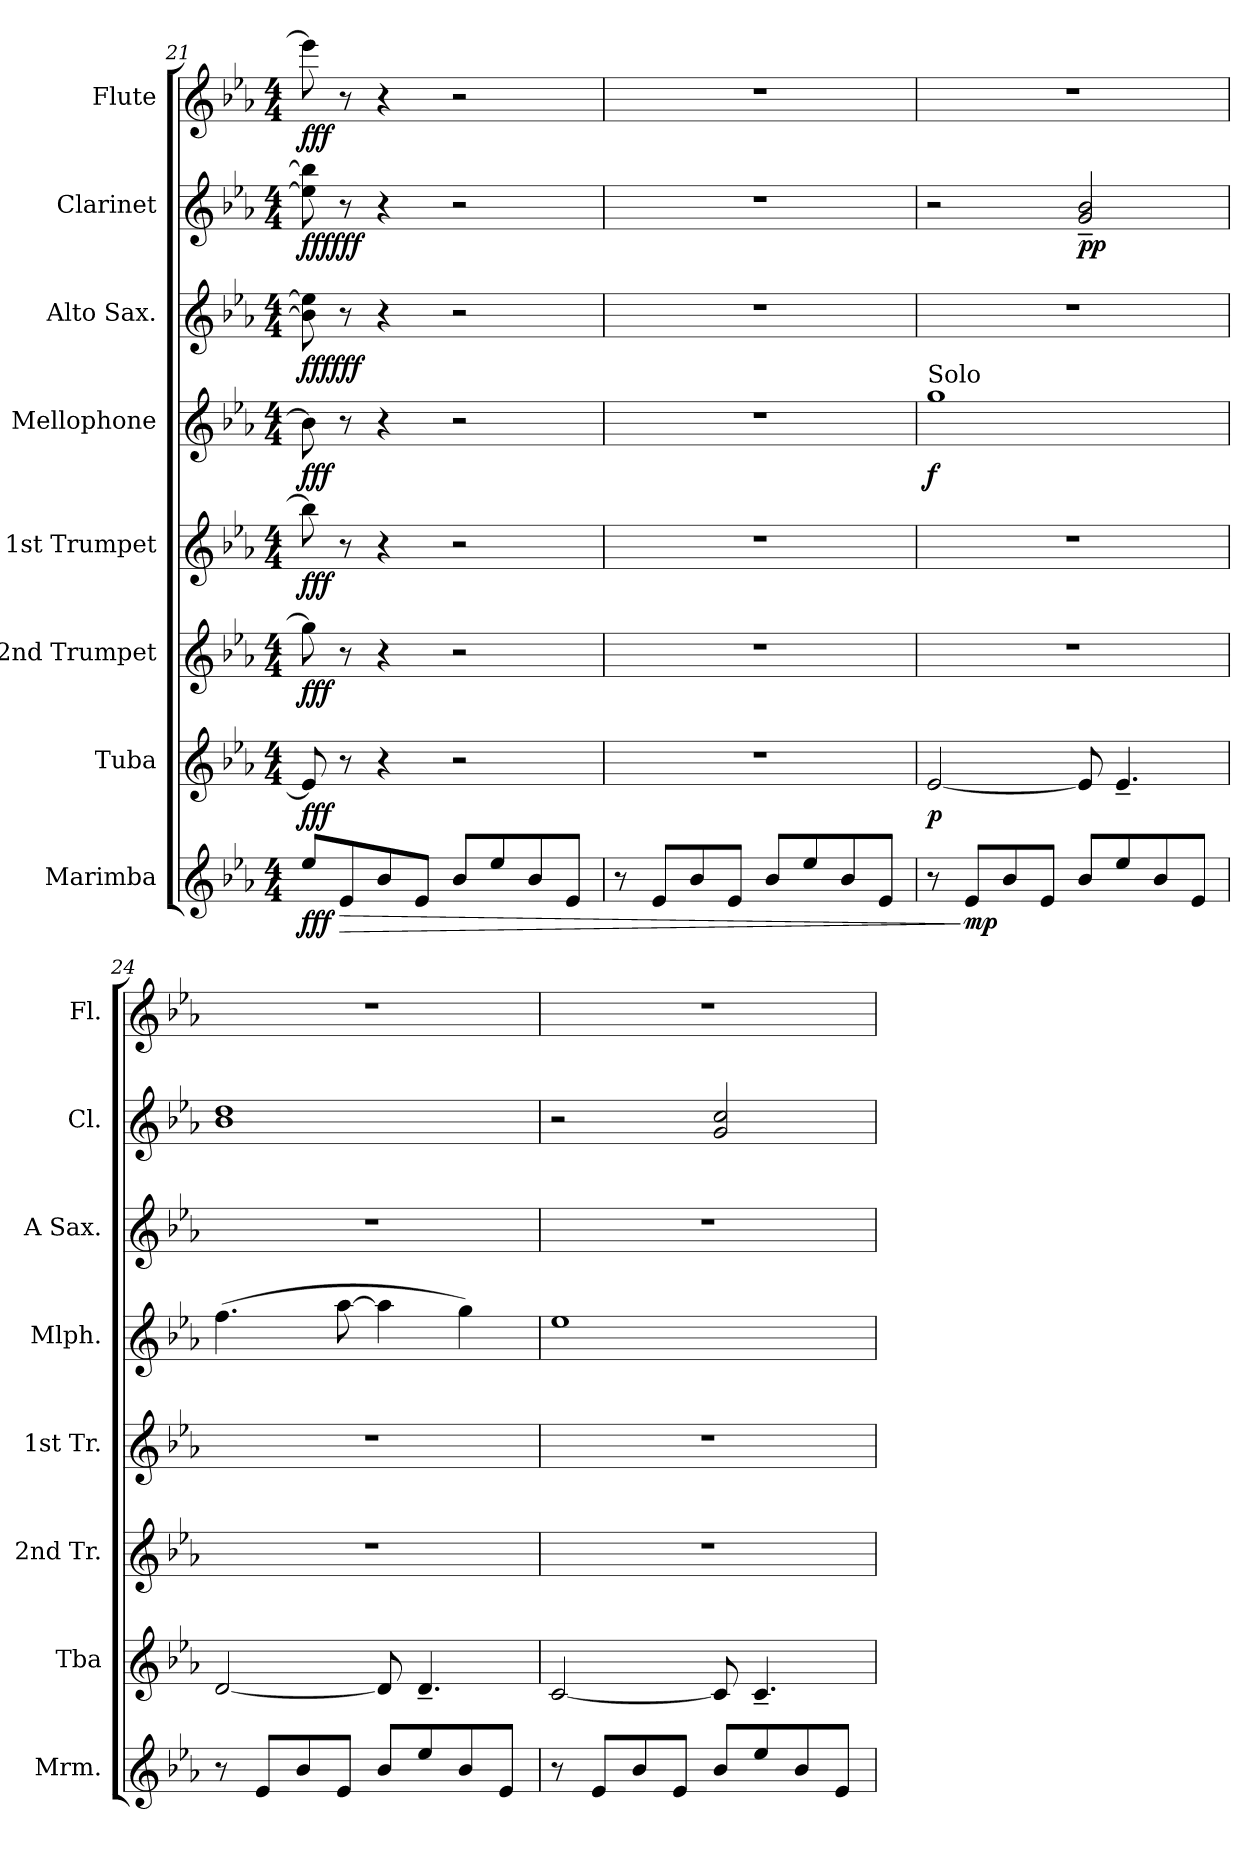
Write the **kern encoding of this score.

**kern	**dynam	**kern	**dynam	**kern	**dynam	**kern	**dynam	**kern	**dynam	**kern	**dynam	**kern	**dynam	**kern	**dynam
*part8	*part8	*part7	*part7	*part6	*part6	*part5	*part5	*part4	*part4	*part3	*part3	*part2	*part2	*part1	*part1
*staff8	*staff8	*staff7	*staff7	*staff6	*staff6	*staff5	*staff5	*staff4	*staff4	*staff3	*staff3	*staff2	*staff2	*staff1	*staff1
*I"Marimba	*	*I"Tuba	*	*I"2nd Trumpet	*	*I"1st Trumpet	*	*I"Mellophone	*	*I"Alto Sax.	*	*I"Clarinet	*	*I"Flute	*
*I'Mrm.	*	*I'Tba	*	*I'2nd Tr.	*	*I'1st Tr.	*	*I'Mlph.	*	*I'A Sax.	*	*I'Cl.	*	*I'Fl.	*
*clefG2	*	*clefG2	*	*clefG2	*	*clefG2	*	*clefG2	*	*clefG2	*	*clefG2	*	*clefG2	*
*k[b-e-a-]	*	*k[b-e-a-]	*	*k[b-e-a-]	*	*k[b-e-a-]	*	*k[b-e-a-]	*	*k[b-e-a-]	*	*k[b-e-a-]	*	*k[b-e-a-]	*
*M4/4	*	*M4/4	*	*M4/4	*	*M4/4	*	*M4/4	*	*M4/4	*	*M4/4	*	*M4/4	*
=21	=21	=21	=21	=21	=21	=21	=21	=21	=21	=21	=21	=21	=21	=21	=21
!	!LO:DY:b	!	!LO:DY:b	!	!LO:DY:b	!	!LO:DY:b	!	!LO:DY:b	!	!LO:DY:b	!	!	!	!
!	!	!	!	!	!	!	!	!	!	!	!LO:DY:n=1:b	!	!LO:DY:b	!	!
!	!	!	!	!	!	!	!	!	!	!	!	!	!LO:DY:n=1:b	!	!LO:DY:b
8ee-/L	fff	8e-/]	fff	8gg\]	fff	8bb-\]	fff	8b-\]	fff	8b-\] 8ee-\]	fff fff	8ee-\] 8bb-\]	fff fff	8eee-\]	fff
!	!LO:HP:b	!	!	!	!	!	!	!	!	!	!	!	!	!	!
8e-/	>	8r	.	8r	.	8r	.	8r	.	8r	.	8r	.	8r	.
8b-/	.	4r	.	4r	.	4r	.	4r	.	4r	.	4r	.	4r	.
8e-/J	.	.	.	.	.	.	.	.	.	.	.	.	.	.	.
8b-/L	.	2r	.	2r	.	2r	.	2r	.	2r	.	2r	.	2r	.
8ee-/	.	.	.	.	.	.	.	.	.	.	.	.	.	.	.
8b-/	.	.	.	.	.	.	.	.	.	.	.	.	.	.	.
8e-/J	.	.	.	.	.	.	.	.	.	.	.	.	.	.	.
=22	=22	=22	=22	=22	=22	=22	=22	=22	=22	=22	=22	=22	=22	=22	=22
8r	.	1r	.	1r	.	1r	.	1r	.	1r	.	1r	.	1r	.
8e-/L	.	.	.	.	.	.	.	.	.	.	.	.	.	.	.
8b-/	.	.	.	.	.	.	.	.	.	.	.	.	.	.	.
8e-/J	.	.	.	.	.	.	.	.	.	.	.	.	.	.	.
8b-/L	.	.	.	.	.	.	.	.	.	.	.	.	.	.	.
8ee-/	.	.	.	.	.	.	.	.	.	.	.	.	.	.	.
8b-/	.	.	.	.	.	.	.	.	.	.	.	.	.	.	.
8e-/J	.	.	.	.	.	.	.	.	.	.	.	.	.	.	.
!!LO:PB:g=z
=23	=23	=23	=23	=23	=23	=23	=23	=23	=23	=23	=23	=23	=23	=23	=23
!	!	!	!	!	!	!	!	!LO:TX:a:t=Solo	!	!	!	!	!	!	!
!	!	!	!LO:DY:b	!	!	!	!	!	!LO:DY:b	!	!	!	!	!	!
8r	.	[2e-/	p	1r	.	1r	.	1gg	f	1r	.	2r	.	1r	.
!	!LO:DY:n=1:b	!	!	!	!	!	!	!	!	!	!	!	!	!	!
8e-/L	] mp	.	.	.	.	.	.	.	.	.	.	.	.	.	.
8b-/	.	.	.	.	.	.	.	.	.	.	.	.	.	.	.
8e-/J	.	.	.	.	.	.	.	.	.	.	.	.	.	.	.
!	!	!	!	!	!	!	!	!	!	!	!	!	!LO:DY:b	!	!
8b-/L	.	8e-/]	.	.	.	.	.	.	.	.	.	2g/~ 2b-/~	pp	.	.
8ee-/	.	4.e-~/	.	.	.	.	.	.	.	.	.	.	.	.	.
8b-/	.	.	.	.	.	.	.	.	.	.	.	.	.	.	.
8e-/J	.	.	.	.	.	.	.	.	.	.	.	.	.	.	.
=24	=24	=24	=24	=24	=24	=24	=24	=24	=24	=24	=24	=24	=24	=24	=24
8r	.	[2d/	.	1r	.	1r	.	(4.ff\	.	1r	.	1b- 1dd	.	1r	.
8e-/L	.	.	.	.	.	.	.	.	.	.	.	.	.	.	.
8b-/	.	.	.	.	.	.	.	.	.	.	.	.	.	.	.
8e-/J	.	.	.	.	.	.	.	[8aa-\	.	.	.	.	.	.	.
8b-/L	.	8d/]	.	.	.	.	.	4aa-\]	.	.	.	.	.	.	.
8ee-/	.	4.d~/	.	.	.	.	.	.	.	.	.	.	.	.	.
8b-/	.	.	.	.	.	.	.	4gg\)	.	.	.	.	.	.	.
8e-/J	.	.	.	.	.	.	.	.	.	.	.	.	.	.	.
=25	=25	=25	=25	=25	=25	=25	=25	=25	=25	=25	=25	=25	=25	=25	=25
8r	.	[2c/	.	1r	.	1r	.	1ee-	.	1r	.	2r	.	1r	.
8e-/L	.	.	.	.	.	.	.	.	.	.	.	.	.	.	.
8b-/	.	.	.	.	.	.	.	.	.	.	.	.	.	.	.
8e-/J	.	.	.	.	.	.	.	.	.	.	.	.	.	.	.
8b-/L	.	8c/]	.	.	.	.	.	.	.	.	.	2g/ 2cc/	.	.	.
8ee-/	.	4.c~/	.	.	.	.	.	.	.	.	.	.	.	.	.
8b-/	.	.	.	.	.	.	.	.	.	.	.	.	.	.	.
8e-/J	.	.	.	.	.	.	.	.	.	.	.	.	.	.	.
=	=	=	=	=	=	=	=	=	=	=	=	=	=	=	=
*-	*-	*-	*-	*-	*-	*-	*-	*-	*-	*-	*-	*-	*-	*-	*-
